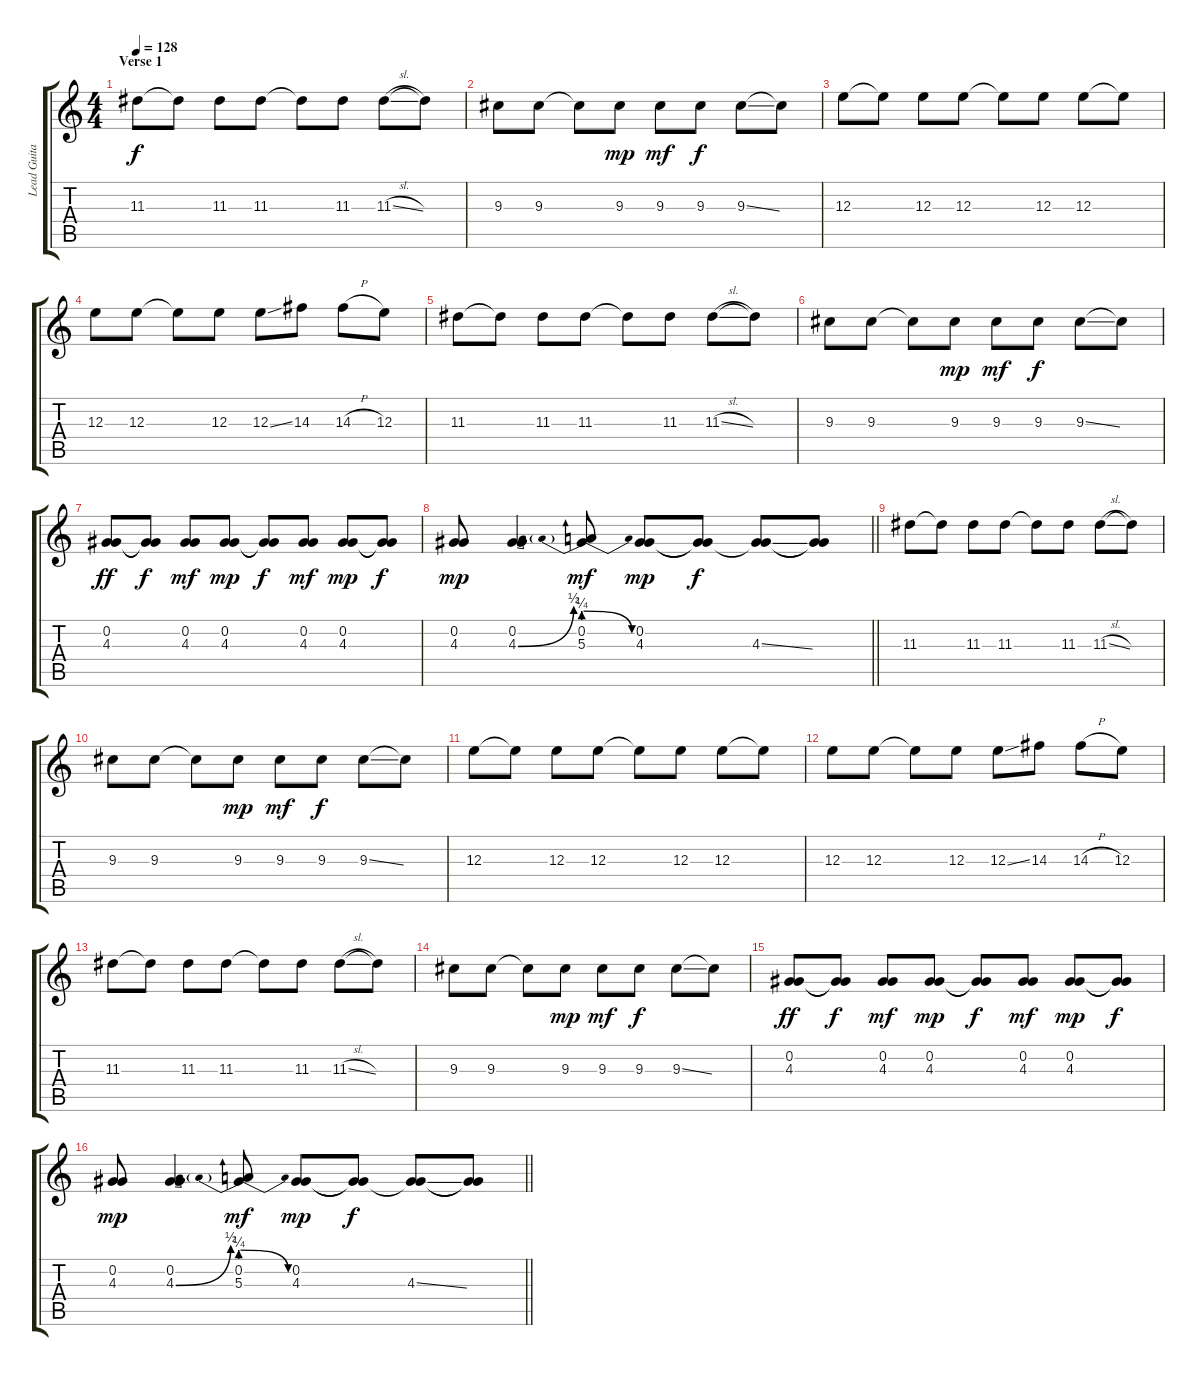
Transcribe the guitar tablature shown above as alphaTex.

\track ("Lead Guitar" "Lead Guita") {instrument electricguitarjazz}
\staff {score tabs}
\tuning (Db4 Ab3 E3 B2 Gb2 Db2) {hide}
\ts (4 4)
\section ("" "Verse 1")
\tempo 128
\clef g2
\ks c
11.3.8{dy f} 11.3{t}.8 11.3.8 11.3.8 11.3{t}.8 11.3.8 11.3{sl}.8 11.3{t}.8 |
9.3.8 9.3.8 9.3{t}.8 9.3.8{dy mp} 9.3.8{dy mf} 9.3.8{dy f} 9.3{ss}.8 9.3{t}.8 |
12.3.8 12.3{t}.8 12.3.8 12.3.8 12.3{t}.8 12.3.8 12.3.8 12.3{t}.8 |
12.3.8 12.3.8 12.3{t}.8 12.3.8 12.3{ss}.8 14.3.8 14.3{h}.8 12.3.8 |
11.3.8 11.3{t}.8 11.3.8 11.3.8 11.3{t}.8 11.3.8 11.3{sl}.8 11.3{t}.8 |
9.3.8 9.3.8 9.3{t}.8 9.3.8{dy mp} 9.3.8{dy mf} 9.3.8{dy f} 9.3{ss}.8 9.3{t}.8 |
(0.2 4.3).8{dy ff} (0.2{t} 4.3{t}).8{dy f} (0.2 4.3).8{dy mf} (0.2 4.3).8{dy mp} (0.2{t} 4.3{t}).8{dy f} (0.2 4.3).8{dy mf} (0.2 4.3).8{dy mp} (0.2{t} 4.3{t}).8{dy f} |
\barLineRight lightlight
(0.2 4.3).8{dy mp} (0.2 4.3{be (bend 0 0 60 2)}).4 (0.2 5.3{be (prebendrelease 0 1 60 0)}).8{dy mf} (0.2 4.3).8{dy mp} (0.2{t} 4.3{t}).8{dy f} (0.2{t} 4.3{ss}).8 (0.2{t} 4.3{t}).8 |
11.3.8 11.3{t}.8 11.3.8 11.3.8 11.3{t}.8 11.3.8 11.3{sl}.8 11.3{t}.8 |
9.3.8 9.3.8 9.3{t}.8 9.3.8{dy mp} 9.3.8{dy mf} 9.3.8{dy f} 9.3{ss}.8 9.3{t}.8 |
12.3.8 12.3{t}.8 12.3.8 12.3.8 12.3{t}.8 12.3.8 12.3.8 12.3{t}.8 |
12.3.8 12.3.8 12.3{t}.8 12.3.8 12.3{ss}.8 14.3.8 14.3{h}.8 12.3.8 |
11.3.8 11.3{t}.8 11.3.8 11.3.8 11.3{t}.8 11.3.8 11.3{sl}.8 11.3{t}.8 |
9.3.8 9.3.8 9.3{t}.8 9.3.8{dy mp} 9.3.8{dy mf} 9.3.8{dy f} 9.3{ss}.8 9.3{t}.8 |
(0.2 4.3).8{dy ff} (0.2{t} 4.3{t}).8{dy f} (0.2 4.3).8{dy mf} (0.2 4.3).8{dy mp} (0.2{t} 4.3{t}).8{dy f} (0.2 4.3).8{dy mf} (0.2 4.3).8{dy mp} (0.2{t} 4.3{t}).8{dy f} |
\barLineRight lightlight
(0.2 4.3).8{dy mp} (0.2 4.3{be (bend 0 0 60 2)}).4 (0.2 5.3{be (prebendrelease 0 1 60 0)}).8{dy mf} (0.2 4.3).8{dy mp} (0.2{t} 4.3{t}).8{dy f} (0.2{t} 4.3{ss}).8 (0.2{t} 4.3{t}).8
